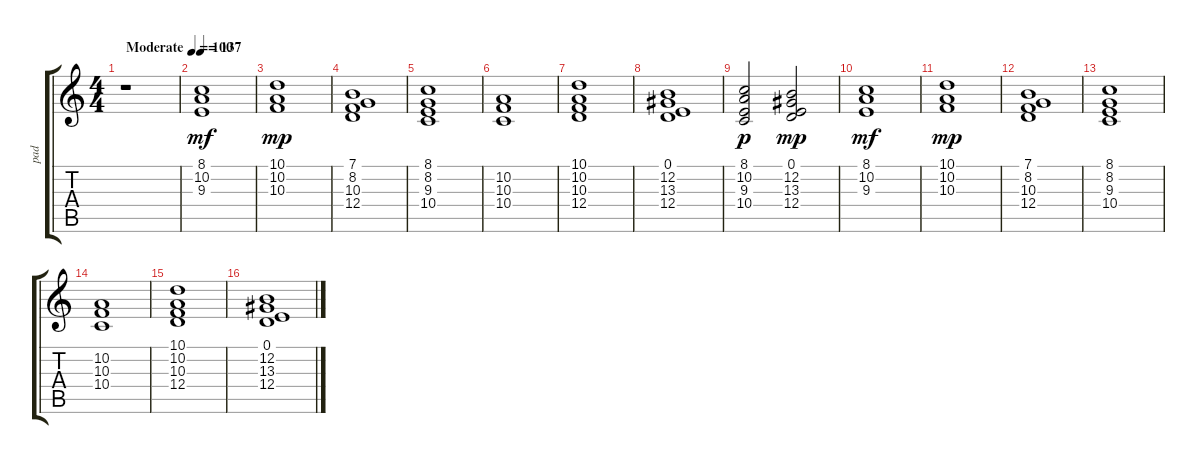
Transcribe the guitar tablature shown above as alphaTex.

\track ("pad" "pad") {instrument pad2warm}
\staff {score tabs}
\tuning (E4 B3 G3 D3 A2 E2) {hide}
\ts (4 4)
\tempo (100 "Moderate")
\clef g2
\ks c
r.1{dy mf instrument pad2warm} |
\tempo 137
(8.1 10.2 9.3).1 |
(10.1 10.2 10.3).1{dy mp} |
(7.1 8.2 10.3 12.4).1 |
(8.1 8.2 9.3 10.4).1 |
(10.2 10.3 10.4).1 |
(10.1 10.2 10.3 12.4).1 |
(0.1 12.2 13.3 12.4).1 |
(8.1 10.2 9.3 10.4).2{dy p} (0.1 12.2 13.3 12.4).2{dy mp} |
(8.1 10.2 9.3).1{dy mf} |
(10.1 10.2 10.3).1{dy mp} |
(7.1 8.2 10.3 12.4).1 |
(8.1 8.2 9.3 10.4).1 |
(10.2 10.3 10.4).1 |
(10.1 10.2 10.3 12.4).1 |
(0.1 12.2 13.3 12.4).1
